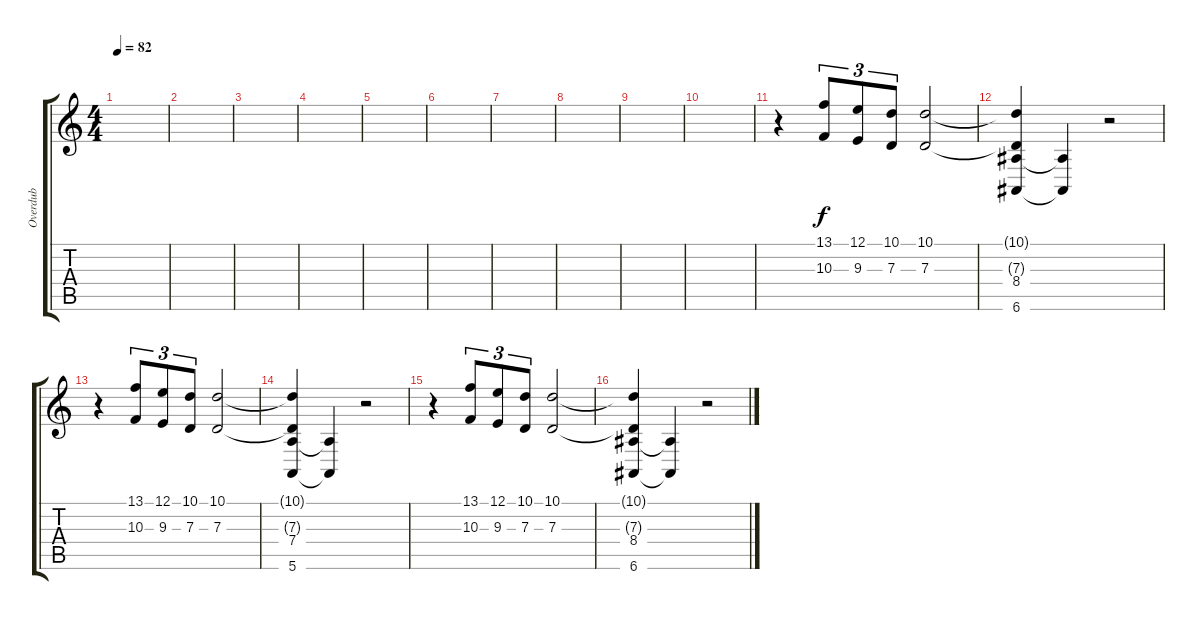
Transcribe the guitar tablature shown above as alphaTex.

\track ("Overdub" "Overdub") {instrument fx6goblins}
\staff {score tabs}
\tuning (E4 B3 G3 D3 A2 E2) {hide}
\ts (4 4)
\tempo 82
\clef g2
\ks c
|
|
|
|
|
|
|
|
|
|
r.4{volume 4 instrument orchestrahit} (13.1 10.3).8{tu (3 2) dy f} (12.1 9.3).8{tu (3 2)} (10.1 7.3).8{tu (3 2)} (10.1 7.3).2 |
(10.1{t} 7.3{t} 8.4 6.6).4 (8.4{t} 6.6{t}).4 r.2 |
r.4 (13.1 10.3).8{tu (3 2)} (12.1 9.3).8{tu (3 2)} (10.1 7.3).8{tu (3 2)} (10.1 7.3).2 |
(10.1{t} 7.3{t} 7.4 5.6).4 (7.4{t} 5.6{t}).4 r.2 |
r.4{volume 5 instrument orchestrahit} (13.1 10.3).8{tu (3 2)} (12.1 9.3).8{tu (3 2)} (10.1 7.3).8{tu (3 2)} (10.1 7.3).2 |
(10.1{t} 7.3{t} 8.4 6.6).4 (8.4{t} 6.6{t}).4 r.2
